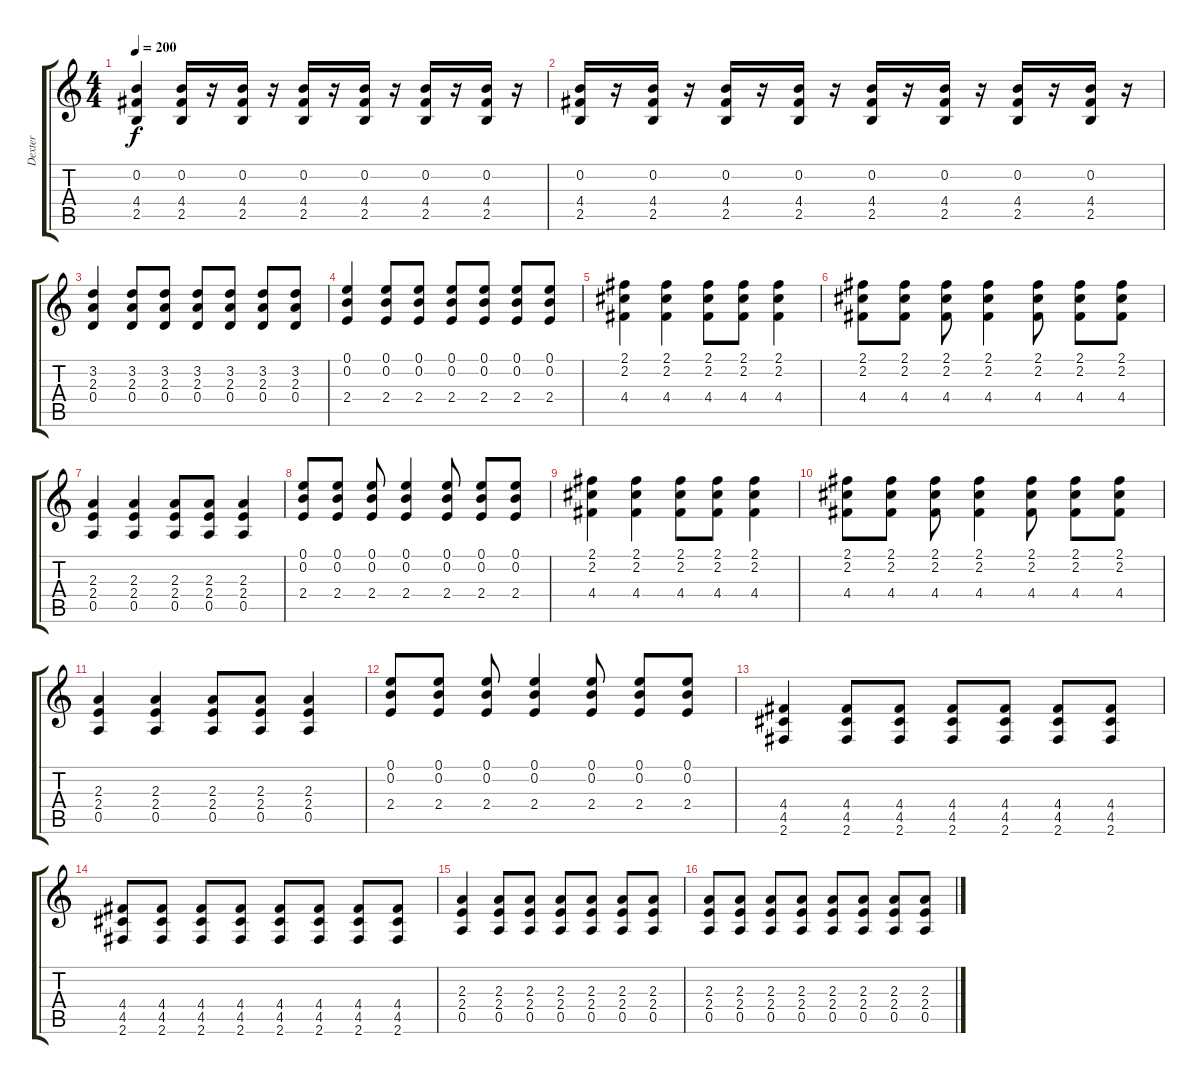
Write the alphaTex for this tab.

\track ("Dexter" "Dexter") {instrument distortionguitar}
\staff {score tabs}
\tuning (E4 B3 G3 D3 A2 E2) {hide}
\ts (4 4)
\tempo 200
\clef g2
\ks c
(0.2 4.4 2.5).4{dy f} (0.2 4.4 2.5).16 r.16 (0.2 4.4 2.5).16 r.16 (0.2 4.4 2.5).16 r.16 (0.2 4.4 2.5).16 r.16 (0.2 4.4 2.5).16 r.16 (0.2 4.4 2.5).16 r.16 |
(0.2 4.4 2.5).16 r.16 (0.2 4.4 2.5).16 r.16 (0.2 4.4 2.5).16 r.16 (0.2 4.4 2.5).16 r.16 (0.2 4.4 2.5).16 r.16 (0.2 4.4 2.5).16 r.16 (0.2 4.4 2.5).16 r.16 (0.2 4.4 2.5).16 r.16 |
(3.2 2.3 0.4).4 (3.2 2.3 0.4).8 (3.2 2.3 0.4).8 (3.2 2.3 0.4).8 (3.2 2.3 0.4).8 (3.2 2.3 0.4).8 (3.2 2.3 0.4).8 |
(0.1 0.2 2.4).4 (0.1 0.2 2.4).8 (0.1 0.2 2.4).8 (0.1 0.2 2.4).8 (0.1 0.2 2.4).8 (0.1 0.2 2.4).8 (0.1 0.2 2.4).8 |
(2.1 2.2 4.4).4 (2.1 2.2 4.4).4 (2.1 2.2 4.4).8 (2.1 2.2 4.4).8 (2.1 2.2 4.4).4 |
(2.1 2.2 4.4).8 (2.1 2.2 4.4).8 (2.1 2.2 4.4).8 (2.1 2.2 4.4).4 (2.1 2.2 4.4).8 (2.1 2.2 4.4).8 (2.1 2.2 4.4).8 |
(2.3 2.4 0.5).4 (2.3 2.4 0.5).4 (2.3 2.4 0.5).8 (2.3 2.4 0.5).8 (2.3 2.4 0.5).4 |
(0.1 0.2 2.4).8 (0.1 0.2 2.4).8 (0.1 0.2 2.4).8 (0.1 0.2 2.4).4 (0.1 0.2 2.4).8 (0.1 0.2 2.4).8 (0.1 0.2 2.4).8 |
(2.1 2.2 4.4).4 (2.1 2.2 4.4).4 (2.1 2.2 4.4).8 (2.1 2.2 4.4).8 (2.1 2.2 4.4).4 |
(2.1 2.2 4.4).8 (2.1 2.2 4.4).8 (2.1 2.2 4.4).8 (2.1 2.2 4.4).4 (2.1 2.2 4.4).8 (2.1 2.2 4.4).8 (2.1 2.2 4.4).8 |
(2.3 2.4 0.5).4 (2.3 2.4 0.5).4 (2.3 2.4 0.5).8 (2.3 2.4 0.5).8 (2.3 2.4 0.5).4 |
(0.1 0.2 2.4).8 (0.1 0.2 2.4).8 (0.1 0.2 2.4).8 (0.1 0.2 2.4).4 (0.1 0.2 2.4).8 (0.1 0.2 2.4).8 (0.1 0.2 2.4).8 |
(4.4 4.5 2.6).4 (4.4 4.5 2.6).8 (4.4 4.5 2.6).8 (4.4 4.5 2.6).8 (4.4 4.5 2.6).8 (4.4 4.5 2.6).8 (4.4 4.5 2.6).8 |
(4.4 4.5 2.6).8 (4.4 4.5 2.6).8 (4.4 4.5 2.6).8 (4.4 4.5 2.6).8 (4.4 4.5 2.6).8 (4.4 4.5 2.6).8 (4.4 4.5 2.6).8 (4.4 4.5 2.6).8 |
(2.3 2.4 0.5).4 (2.3 2.4 0.5).8 (2.3 2.4 0.5).8 (2.3 2.4 0.5).8 (2.3 2.4 0.5).8 (2.3 2.4 0.5).8 (2.3 2.4 0.5).8 |
(2.3 2.4 0.5).8 (2.3 2.4 0.5).8 (2.3 2.4 0.5).8 (2.3 2.4 0.5).8 (2.3 2.4 0.5).8 (2.3 2.4 0.5).8 (2.3 2.4 0.5).8 (2.3 2.4 0.5).8
